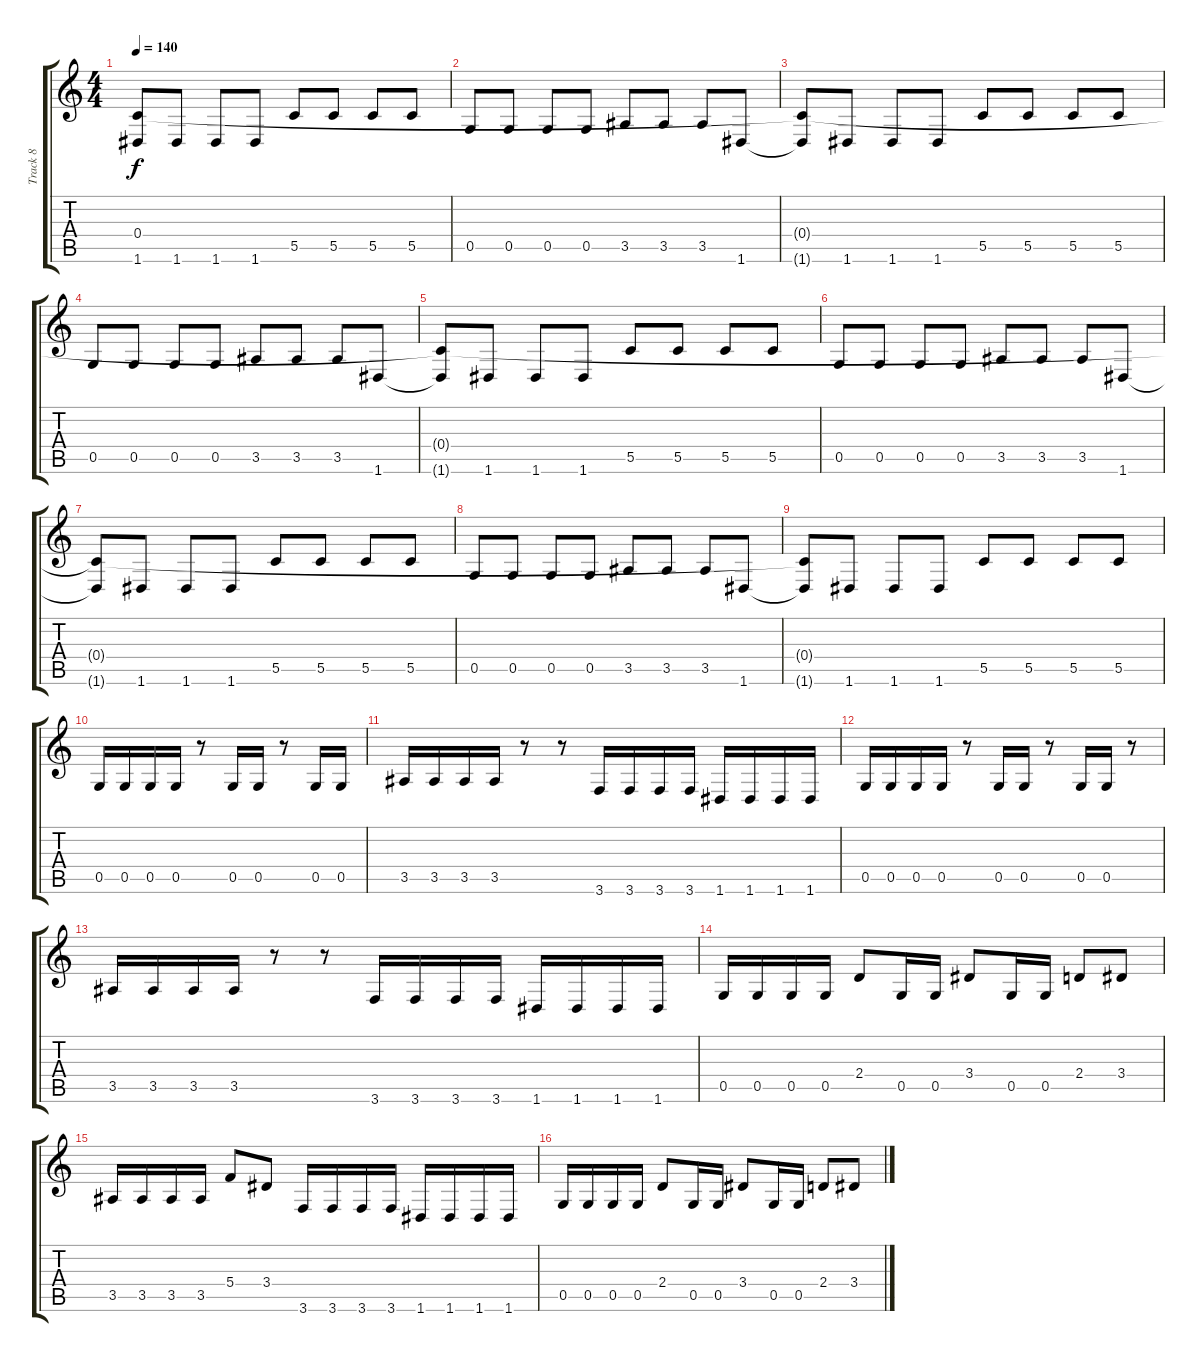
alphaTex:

\track ("Track 8" "Track 8") {instrument electricbasspick}
\staff {score tabs}
\tuning (D4 A3 F3 C3 G2 D2) {hide}
\ts (4 4)
\tempo 140
\clef g2
\ks c
(0.4{t} 1.6{t}).8{dy f} 1.6.8 1.6.8 1.6.8 5.5.8 5.5.8 5.5.8 5.5.8 |
0.5.8 0.5.8 0.5.8 0.5.8 3.5.8 3.5.8 3.5.8 1.6.8 |
(0.4{t} 1.6{t}).8 1.6.8 1.6.8 1.6.8 5.5.8 5.5.8 5.5.8 5.5.8 |
0.5.8 0.5.8 0.5.8 0.5.8 3.5.8 3.5.8 3.5.8 1.6.8 |
(0.4{t} 1.6{t}).8 1.6.8 1.6.8 1.6.8 5.5.8 5.5.8 5.5.8 5.5.8 |
0.5.8 0.5.8 0.5.8 0.5.8 3.5.8 3.5.8 3.5.8 1.6.8 |
(0.4{t} 1.6{t}).8 1.6.8 1.6.8 1.6.8 5.5.8 5.5.8 5.5.8 5.5.8 |
0.5.8 0.5.8 0.5.8 0.5.8 3.5.8 3.5.8 3.5.8 1.6.8 |
(0.4{t} 1.6{t}).8 1.6.8 1.6.8 1.6.8 5.5.8 5.5.8 5.5.8 5.5.8 |
0.5.16 0.5.16 0.5.16 0.5.16 r.8 0.5.16 0.5.16 r.8 0.5.16 0.5.16 |
3.5.16 3.5.16 3.5.16 3.5.16 r.8 r.8 3.6.16 3.6.16 3.6.16 3.6.16 1.6.16 1.6.16 1.6.16 1.6.16 |
0.5.16 0.5.16 0.5.16 0.5.16 r.8 0.5.16 0.5.16 r.8 0.5.16 0.5.16 r.8 |
3.5.16 3.5.16 3.5.16 3.5.16 r.8 r.8 3.6.16 3.6.16 3.6.16 3.6.16 1.6.16 1.6.16 1.6.16 1.6.16 |
0.5.16 0.5.16 0.5.16 0.5.16 2.4.8 0.5.16 0.5.16 3.4.8 0.5.16 0.5.16 2.4.8 3.4.8 |
3.5.16 3.5.16 3.5.16 3.5.16 5.4.8 3.4.8 3.6.16 3.6.16 3.6.16 3.6.16 1.6.16 1.6.16 1.6.16 1.6.16 |
0.5.16 0.5.16 0.5.16 0.5.16 2.4.8 0.5.16 0.5.16 3.4.8 0.5.16 0.5.16 2.4.8 3.4.8
